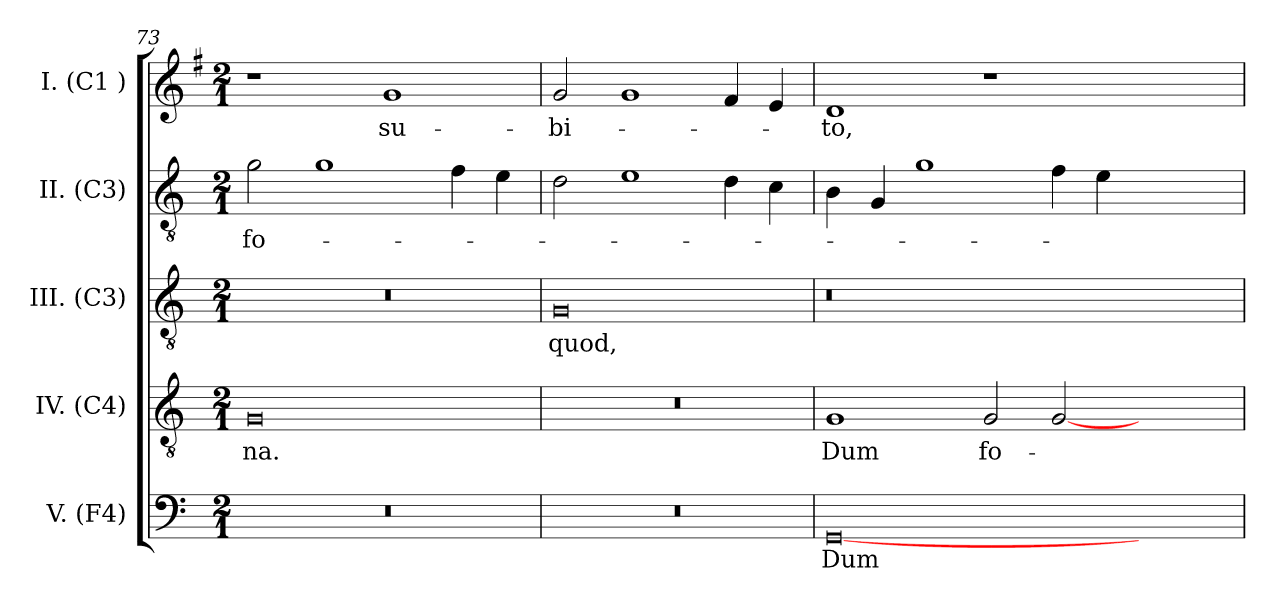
**kern	**text	**kern	**text	**kern	**text	**kern	**text	**kern	**text
*part5	*part5	*part4	*part4	*part3	*part3	*part2	*part2	*part1	*part1
*staff5	*staff5	*staff4	*staff4	*staff3	*staff3	*staff2	*staff2	*staff1	*staff1
*I"V. (F4)	*	*I"IV. (C4)	*	*I"III. (C3)	*	*I"II. (C3)	*	*I"I. (C1 )	*
*I'V.	*	*I'IV.	*	*I'III.	*	*I'II.	*	*I'I.	*
*clefF4	*	*clefGv2	*	*clefGv2	*	*clefGv2	*	*clefG2	*
*	*	*	*	*	*	*	*	*k[f#]	*
*	*	*	*	*	*	*	*	*G:	*
*M2/1	*	*M2/1	*	*M2/1	*	*M2/1	*	*M2/1	*
=73	=73	=73	=73	=73	=73	=73	=73	=73	=73
!	!	!	!LO:LY:b:cj	!	!	!	!LO:LY:b:cj	!	!
0r	.	0G	-na.	0r	.	2g\	fo-	1r	.
.	.	.	.	.	.	1g	.	.	.
!	!	!	!	!	!	!	!	!	!LO:LY:b:cj
.	.	.	.	.	.	.	.	1g	su-
.	.	.	.	.	.	4f\	.	.	.
.	.	.	.	.	.	4e\	.	.	.
=74	=74	=74	=74	=74	=74	=74	=74	=74	=74
!	!	!	!	!	!LO:LY:b:cj	!	!	!	!LO:LY:b:cj
0r	.	0r	.	0G	quod,	2d\	.	2g/	-bi-
.	.	.	.	.	.	1e	.	1g	.
.	.	.	.	.	.	4d\	.	4f#/	.
.	.	.	.	.	.	4c\	.	4e/	.
=75	=75	=75	=75	=75	=75	=75	=75	=75	=75
!	!LO:LY:b:cj	!	!LO:LY:b:cj	!	!	!	!	!	!LO:LY:b:cj
[>0GG	Dum	1G	Dum	0r	.	4B\	.	1d	-to,
.	.	.	.	.	.	4G/	.	.	.
.	.	.	.	.	.	1g	.	.	.
!	!	!	!LO:LY:b:cj	!	!	!	!	!LO:N:vis=1	!
.	.	2G/	fo-	.	.	.	.	0r	.
.	.	[>2G/	.	.	.	4f\	.	.	.
.	.	.	.	.	.	4e\	.	.	.
1ryy	.	1ryy	.	1ryy	.	1ryy	.	.	.
=	=	=	=	=	=	=	=	=	=
*-	*-	*-	*-	*-	*-	*-	*-	*-	*-
